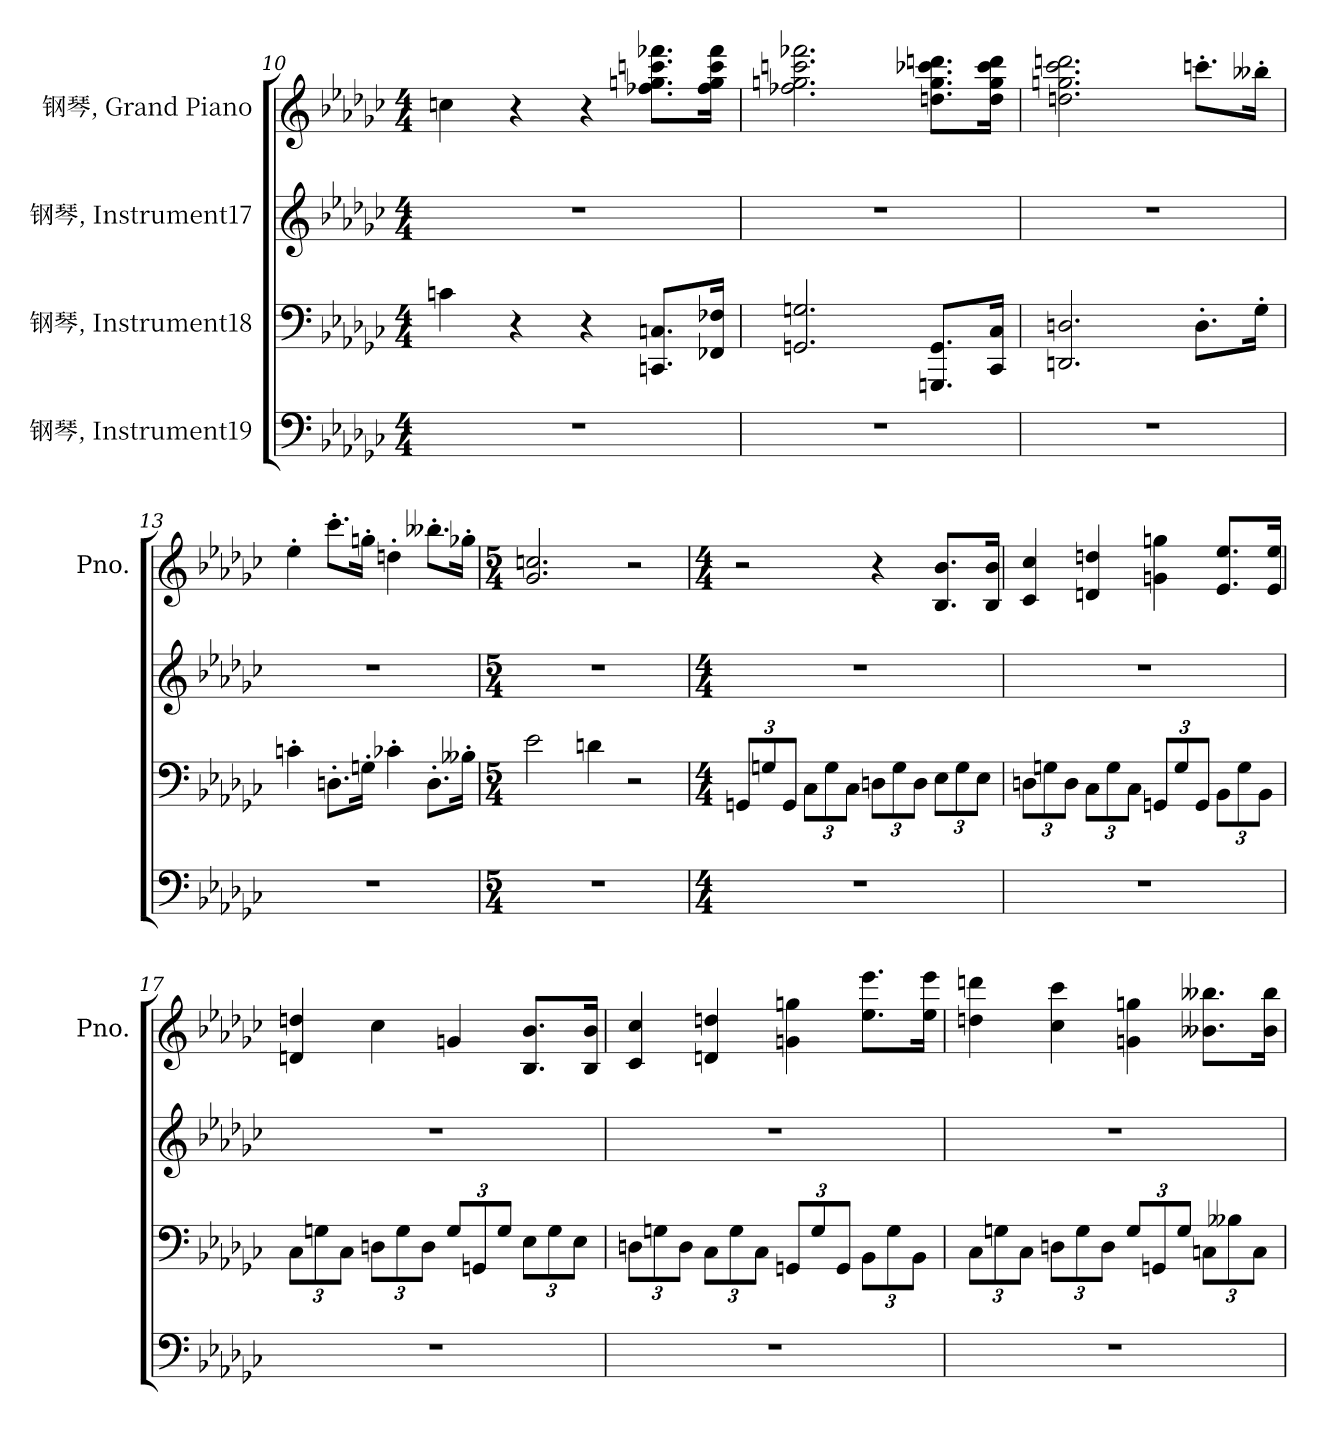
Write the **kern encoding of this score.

**kern	**kern	**kern	**kern
*part4	*part3	*part2	*part1
*staff4	*staff3	*staff2	*staff1
*I"钢琴, Instrument19	*I"钢琴, Instrument18	*I"钢琴, Instrument17	*I"钢琴, Grand Piano
*	*	*	*I'Pno.
*clefF4	*clefF4	*clefG2	*clefG2
*k[b-e-a-d-g-c-]	*k[b-e-a-d-g-c-]	*k[b-e-a-d-g-c-]	*k[b-e-a-d-g-c-]
*M4/4	*M4/4	*M4/4	*M4/4
=10	=10	=10	=10
1r	4cn\	1r	4ccn\
.	4r	.	4r
.	4r	.	4r
.	8.CCn/ 8.Cn/L	.	8.ff-X\ 8.ggn\ 8.cccn\ 8.fff-X\L
.	16FF-X/ 16F-X/Jk	.	16ff-\ 16gg\ 16ccc\ 16fff-\Jk
!!LO:PB:g=z
=11	=11	=11	=11
1r	2.GGn/ 2.Gn/	1r	2.ff-X\ 2.ggn\ 2.cccn\ 2.fff-X\
.	8.GGGn/ 8.GG/L	.	8.ddn\ 8.gg\ 8.ccc-X\ 8.dddn\L
.	16CC-/ 16C-/Jk	.	16dd\ 16gg\ 16ccc-\ 16ddd\Jk
=12	=12	=12	=12
1r	2.DDn/ 2.Dn/	1r	2.ddn\ 2.ggn\ 2.ccc-\ 2.dddn\
.	8.D'\L	.	8.cccn'\L
.	16G-'\Jk	.	16bb--X'\Jk
=13	=13	=13	=13
1r	4cn'\	1r	4ee-'\
.	8.Dn'\L	.	8.ccc-'\L
.	16Gn'\Jk	.	16ggn'\Jk
*	*	*	*MM114
.	4c-X'\	.	4ddn'\
*	*	*	*MM107
.	8.D'\L	.	8.bb--X'\L
.	16B--X'\Jk	.	16gg-X'\Jk
=14	=14	=14	=14
*M5/4	*M5/4	*M5/4	*M5/4
*	*	*	*MM101
4%5r	2e-\	4%5r	2.g-/ 2.ccn/
.	4dn\	.	.
.	2r	.	2r
!!LO:LB:g=z
=15	=15	=15	=15
*M4/4	*M4/4	*M4/4	*M4/4
*	*Xbrackettup	*	*
*	*	*	*MM120
1r	12GGn/L	1r	2r
.	12Gn/	.	.
.	12GG/J	.	.
.	12C-\L	.	.
.	12G\	.	.
.	12C-\J	.	.
.	12Dn\L	.	4r
.	12G\	.	.
.	12D\J	.	.
.	12E-\L	.	8.B-/ 8.b-/L
.	12G\	.	.
.	12E-\J	.	.
.	.	.	16B-/ 16b-/Jk
=16	=16	=16	=16
1r	12Dn\L	1r	4c-/ 4cc-/
.	12Gn\	.	.
.	12D\J	.	.
.	12C-\L	.	4dn/ 4ddn/
.	12G\	.	.
.	12C-\J	.	.
.	12GGn/L	.	4gn\ 4ggn\
.	12G/	.	.
.	12GG/J	.	.
.	12BB-\L	.	8.e-/ 8.ee-/L
.	12G\	.	.
.	12BB-\J	.	.
.	.	.	16e-/ 16ee-/Jk
!!LO:LB:g=z
=17	=17	=17	=17
1r	12C-\L	1r	4dn/ 4ddn/
.	12Gn\	.	.
.	12C-\J	.	.
.	12Dn\L	.	4cc-\
.	12G\	.	.
.	12D\J	.	.
.	12G/L	.	4gn/
.	12GGn/	.	.
.	12G/J	.	.
.	12E-\L	.	8.B-/ 8.b-/L
.	12G\	.	.
.	12E-\J	.	.
.	.	.	16B-/ 16b-/Jk
=18	=18	=18	=18
1r	12Dn\L	1r	4c-/ 4cc-/
.	12Gn\	.	.
.	12D\J	.	.
.	12C-\L	.	4dn/ 4ddn/
.	12G\	.	.
.	12C-\J	.	.
.	12GGn/L	.	4gn\ 4ggn\
.	12G/	.	.
.	12GG/J	.	.
.	12BB-\L	.	8.ee-\ 8.eee-\L
.	12G\	.	.
.	12BB-\J	.	.
.	.	.	16ee-\ 16eee-\Jk
!!LO:PB:g=z
=19	=19	=19	=19
1r	12C-\L	1r	4ddn\ 4dddn\
.	12Gn\	.	.
.	12C-\J	.	.
.	12Dn\L	.	4cc-\ 4ccc-\
.	12G\	.	.
.	12D\J	.	.
.	12G/L	.	4gn\ 4ggn\
.	12GGn/	.	.
.	12G/J	.	.
.	12Cn\L	.	8.b--X\ 8.bb--X\L
.	12B--X\	.	.
.	12C\J	.	.
.	.	.	16b--\ 16bb--\Jk
=	=	=	=
*-	*-	*-	*-
